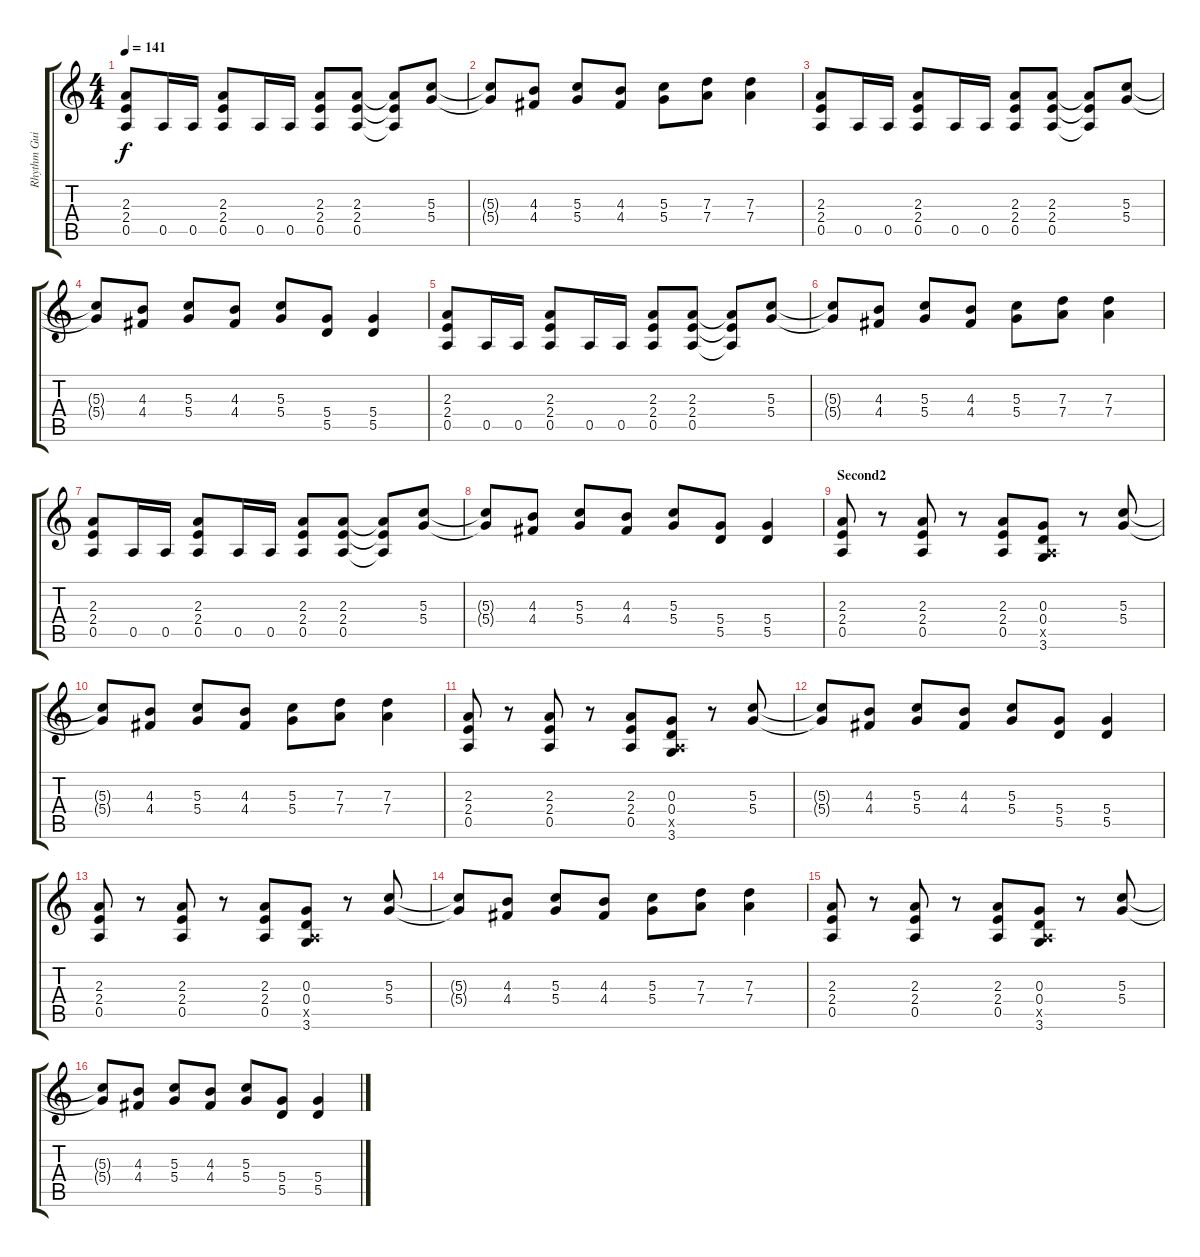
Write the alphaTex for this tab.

\track ("Rhythm Guitar" "Rhythm Gui") {instrument distortionguitar}
\staff {score tabs}
\tuning (E4 B3 G3 D3 A2 E2) {hide}
\ts (4 4)
\tempo 141
\clef g2
\ks c
(2.3 2.4 0.5).8{dy f} 0.5.16 0.5.16 (2.3 2.4 0.5).8 0.5.16 0.5.16 (2.3 2.4 0.5).8 (2.3 2.4 0.5).8 (2.3{t} 2.4{t} 0.5{t}).8 (5.3 5.4).8 |
(5.3{t} 5.4{t}).8 (4.3 4.4).8 (5.3 5.4).8 (4.3 4.4).8 (5.3 5.4).8 (7.3 7.4).8 (7.3 7.4).4 |
(2.3 2.4 0.5).8 0.5.16 0.5.16 (2.3 2.4 0.5).8 0.5.16 0.5.16 (2.3 2.4 0.5).8 (2.3 2.4 0.5).8 (2.3{t} 2.4{t} 0.5{t}).8 (5.3 5.4).8 |
(5.3{t} 5.4{t}).8 (4.3 4.4).8 (5.3 5.4).8 (4.3 4.4).8 (5.3 5.4).8 (5.4 5.5).8 (5.4 5.5).4 |
(2.3 2.4 0.5).8 0.5.16 0.5.16 (2.3 2.4 0.5).8 0.5.16 0.5.16 (2.3 2.4 0.5).8 (2.3 2.4 0.5).8 (2.3{t} 2.4{t} 0.5{t}).8 (5.3 5.4).8 |
(5.3{t} 5.4{t}).8 (4.3 4.4).8 (5.3 5.4).8 (4.3 4.4).8 (5.3 5.4).8 (7.3 7.4).8 (7.3 7.4).4 |
(2.3 2.4 0.5).8 0.5.16 0.5.16 (2.3 2.4 0.5).8 0.5.16 0.5.16 (2.3 2.4 0.5).8 (2.3 2.4 0.5).8 (2.3{t} 2.4{t} 0.5{t}).8 (5.3 5.4).8 |
(5.3{t} 5.4{t}).8 (4.3 4.4).8 (5.3 5.4).8 (4.3 4.4).8 (5.3 5.4).8 (5.4 5.5).8 (5.4 5.5).4 |
\section ("" "Second2")
(2.3 2.4 0.5).8 r.8 (2.3 2.4 0.5).8 r.8 (2.3 2.4 0.5).8 (0.3 0.4 0.5{x} 3.6).8 r.8 (5.3 5.4).8 |
(5.3{t} 5.4{t}).8 (4.3 4.4).8 (5.3 5.4).8 (4.3 4.4).8 (5.3 5.4).8 (7.3 7.4).8 (7.3 7.4).4 |
(2.3 2.4 0.5).8 r.8 (2.3 2.4 0.5).8 r.8 (2.3 2.4 0.5).8 (0.3 0.4 0.5{x} 3.6).8 r.8 (5.3 5.4).8 |
(5.3{t} 5.4{t}).8 (4.3 4.4).8 (5.3 5.4).8 (4.3 4.4).8 (5.3 5.4).8 (5.4 5.5).8 (5.4 5.5).4 |
(2.3 2.4 0.5).8 r.8 (2.3 2.4 0.5).8 r.8 (2.3 2.4 0.5).8 (0.3 0.4 0.5{x} 3.6).8 r.8 (5.3 5.4).8 |
(5.3{t} 5.4{t}).8 (4.3 4.4).8 (5.3 5.4).8 (4.3 4.4).8 (5.3 5.4).8 (7.3 7.4).8 (7.3 7.4).4 |
(2.3 2.4 0.5).8 r.8 (2.3 2.4 0.5).8 r.8 (2.3 2.4 0.5).8 (0.3 0.4 0.5{x} 3.6).8 r.8 (5.3 5.4).8 |
(5.3{t} 5.4{t}).8 (4.3 4.4).8 (5.3 5.4).8 (4.3 4.4).8 (5.3 5.4).8 (5.4 5.5).8 (5.4 5.5).4
